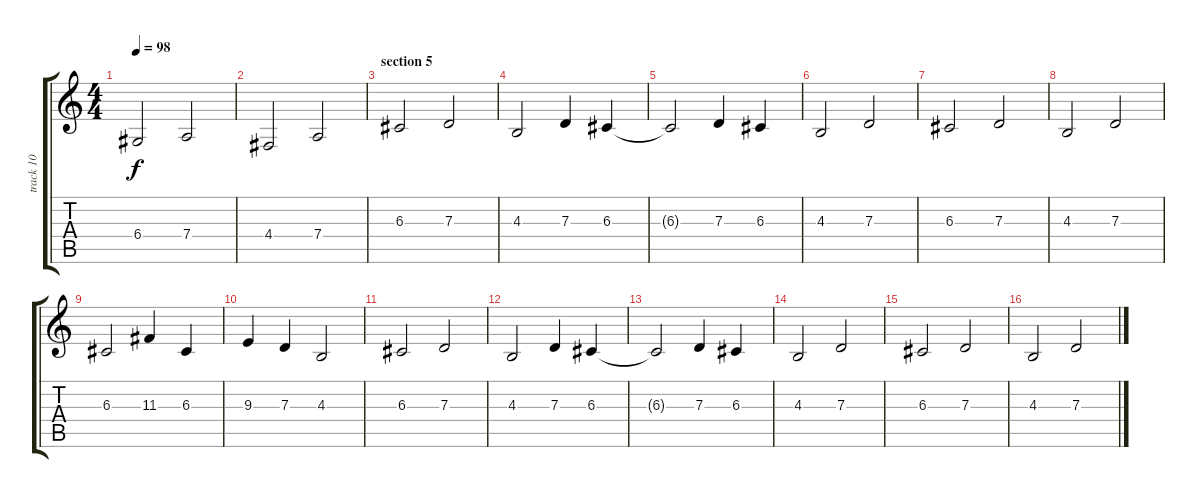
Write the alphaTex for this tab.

\track ("track 10" "track 10") {instrument stringensemble2}
\staff {score tabs}
\tuning (E4 B3 G3 D3 A2 E2) {hide}
\ts (4 4)
\tempo 98
\clef g2
\ks c
6.4.2{dy f} 7.4.2 |
4.4.2 7.4.2 |
\section ("" "section 5")
6.3.2{volume 11 instrument stringensemble2} 7.3.2 |
4.3.2 7.3.4 6.3.4 |
6.3{t}.2 7.3.4 6.3.4 |
4.3.2 7.3.2 |
6.3.2 7.3.2 |
4.3.2 7.3.2 |
6.3.2 11.3.4 6.3.4 |
9.3.4 7.3.4 4.3.2 |
6.3.2 7.3.2 |
4.3.2 7.3.4 6.3.4 |
6.3{t}.2 7.3.4 6.3.4 |
4.3.2 7.3.2 |
6.3.2{volume 13 instrument stringensemble2} 7.3.2 |
4.3.2 7.3.2
